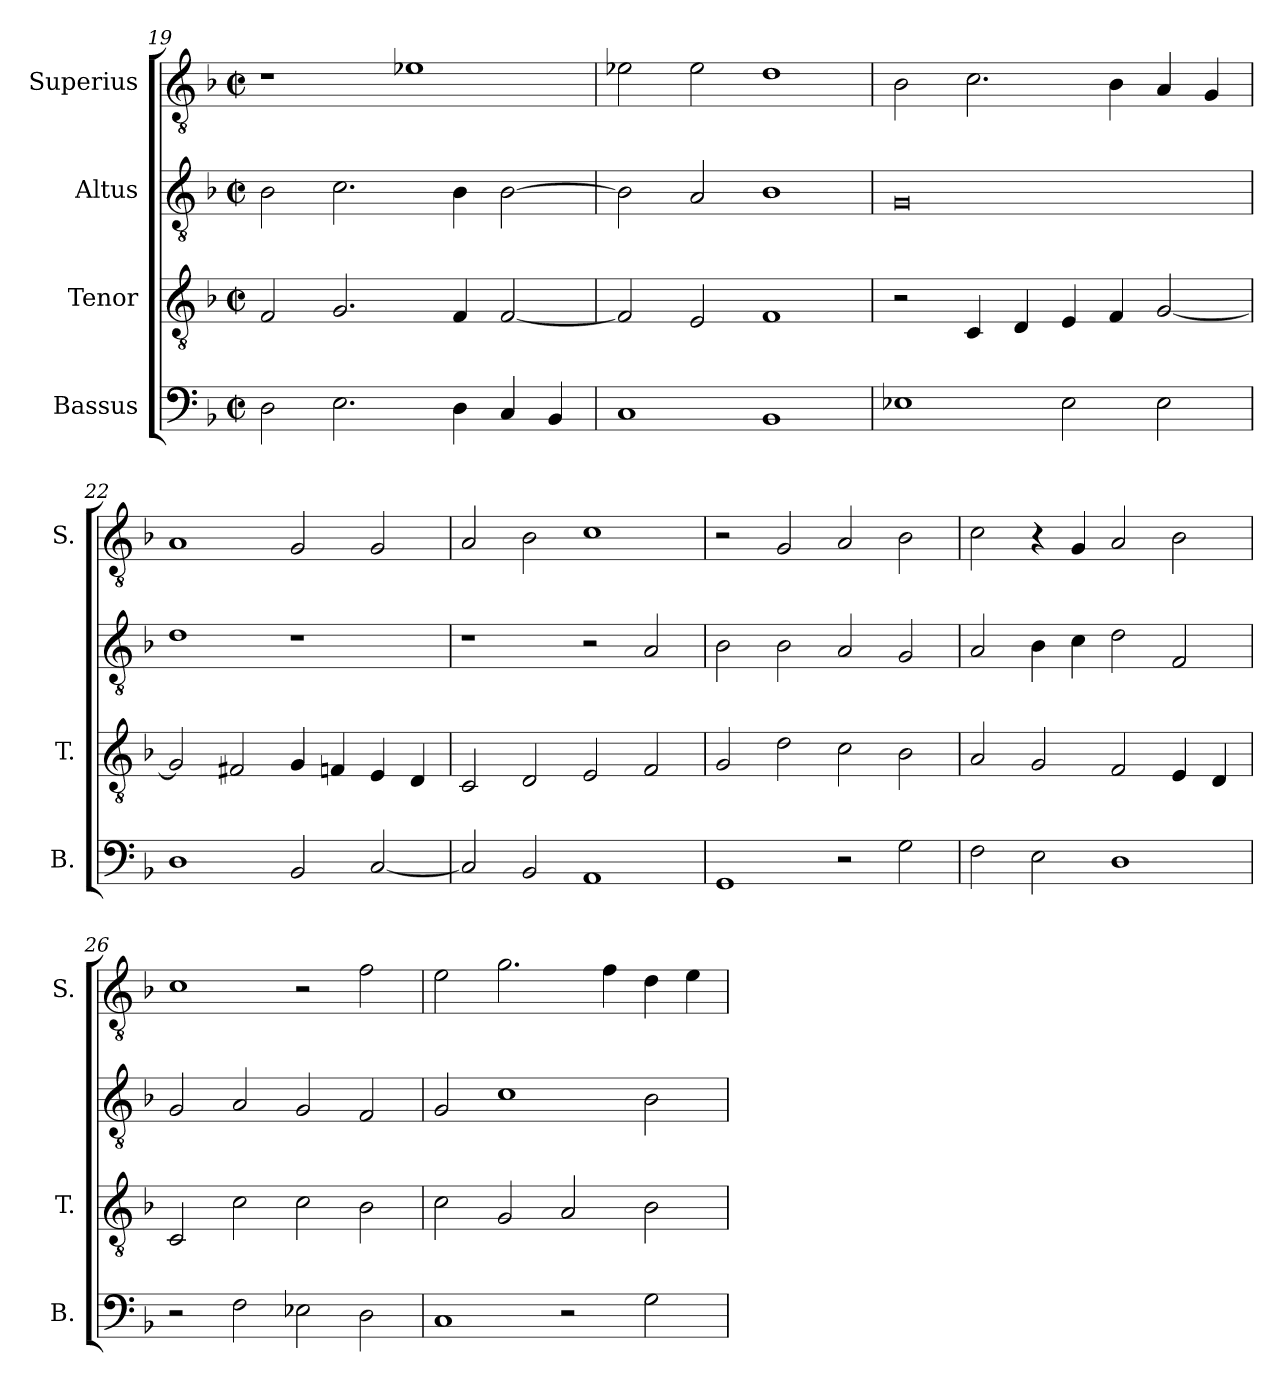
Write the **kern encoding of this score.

**kern	**kern	**kern	**kern
*part4	*part3	*part2	*part1
*staff4	*staff3	*staff2	*staff1
*I"Bassus	*I"Tenor	*I"Altus	*I"Superius
*I'B.	*I'T.	*	*I'S.
*clefF4	*clefGv2	*clefGv2	*clefGv2
*	*ITrd7c12	*ITrd7c12	*ITrd7c12
*k[b-]	*k[b-]	*k[b-]	*k[b-]
*F:	*F:	*F:	*F:
*M2/2	*M2/2	*M2/2	*M2/2
*met(c|)	*met(c|)	*met(c|)	*met(c|)
=19	=19	=19	=19
2Di\	2FFi/	2BB-i\	1r
2.Ei\	2.GGi/	2.Ci\	.
.	.	.	1E-Xi
4Di\	4FFi/	4BB-i\	.
4Ci/	[<2FFi/	[>2BB-i\	.
4BB-i/	.	.	.
=20	=20	=20	=20
1Ci	2FFi/]	2BB-i\]	2E-Xi\
.	2EEi/	2AAi/	2E-i\
1BB-i	1FFi	1BB-i	1Di
=21	=21	=21	=21
1E-Xi	2r	0GGi	2BB-i\
.	4CCi/	.	2.Ci\
.	4DDi/	.	.
2E-i\	4EEi/	.	.
.	4FFi/	.	4BB-i\
2E-i\	[<2GGi/	.	4AAi/
.	.	.	4GGi/
!!LO:LB:g=z
=22	=22	=22	=22
1Di	2GGi/]	1Di	1AAi
.	2FF#Xi/	.	.
2BB-i/	4GGi/	1r	2GGi/
.	4FFi/	.	.
[<2Ci/	4EEi/	.	2GGi/
.	4DDi/	.	.
=23	=23	=23	=23
2Ci/]	2CCi/	1r	2AAi/
2BB-i/	2DDi/	.	2BB-i\
1AAi	2EEi/	2r	1Ci
.	2FFi/	2AAi/	.
=24	=24	=24	=24
1GGi	2GGi/	2BB-i\	2r
.	2Di\	2BB-i\	2GGi/
2r	2Ci\	2AAi/	2AAi/
2Gi\	2BB-i\	2GGi/	2BB-i\
=25	=25	=25	=25
2Fi\	2AAi/	2AAi/	2Ci\
2Ei\	2GGi/	4BB-i\	4r
.	.	4Ci\	4GGi/
1Di	2FFi/	2Di\	2AAi/
.	4EEi/	2FFi/	2BB-i\
.	4DDi/	.	.
=26	=26	=26	=26
2r	2CCi/	2GGi/	1Ci
2Fi\	2Ci\	2AAi/	.
2E-Xi\	2Ci\	2GGi/	2r
2Di\	2BB-i\	2FFi/	2Fi\
!!LO:LB:g=z
=27	=27	=27	=27
1Ci	2Ci\	2GGi/	2Ei\
.	2GGi/	1Ci	2.Gi\
2r	2AAi/	.	.
.	.	.	4Fi\
2Gi\	2BB-i\	2BB-i\	4Di\
.	.	.	4Ei\
=	=	=	=
*-	*-	*-	*-
